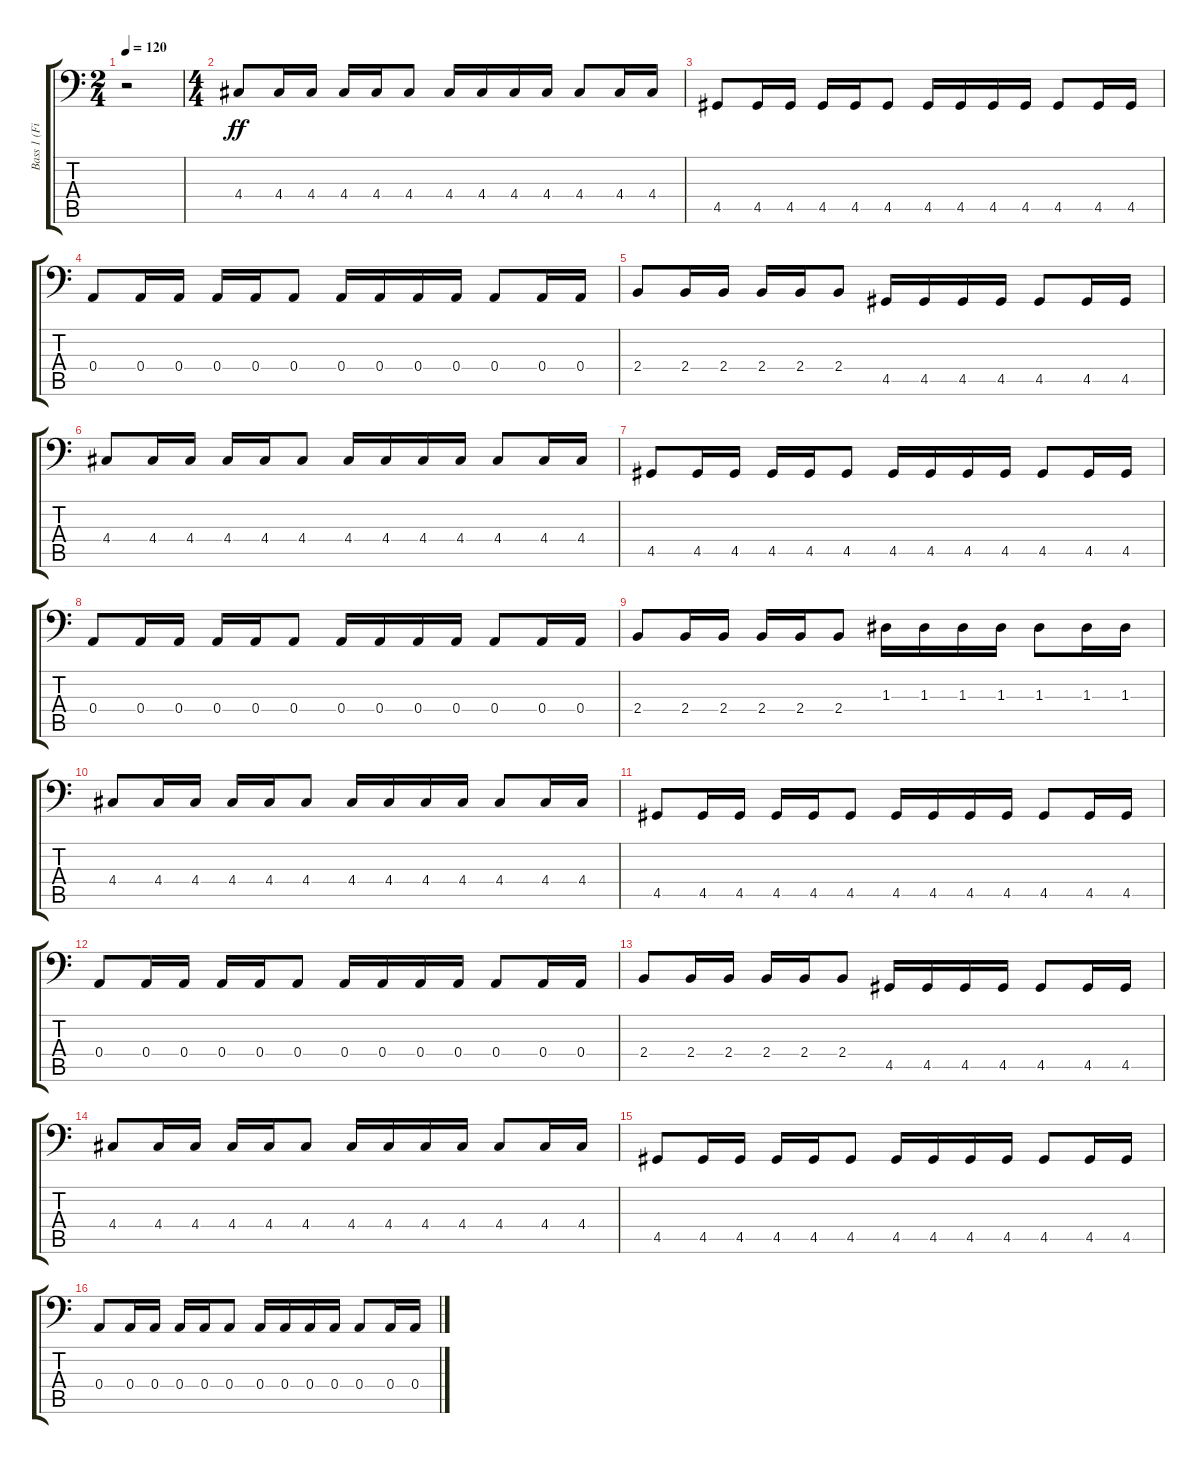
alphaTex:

\track ("Bass 1 (Finger)" "Bass 1 (Fi") {instrument electricbassfinger}
\staff {score tabs}
\tuning (C3 G2 D2 A1 E1 B0) {hide}
\ts (2 4)
\tempo 120
\clef f4
\ks c
r.2{dy ff} |
\ts (4 4)
4.4.8 4.4.16 4.4.16 4.4.16 4.4.16 4.4.8 4.4.16 4.4.16 4.4.16 4.4.16 4.4.8 4.4.16 4.4.16 |
4.5.8 4.5.16 4.5.16 4.5.16 4.5.16 4.5.8 4.5.16 4.5.16 4.5.16 4.5.16 4.5.8 4.5.16 4.5.16 |
0.4.8 0.4.16 0.4.16 0.4.16 0.4.16 0.4.8 0.4.16 0.4.16 0.4.16 0.4.16 0.4.8 0.4.16 0.4.16 |
2.4.8 2.4.16 2.4.16 2.4.16 2.4.16 2.4.8 4.5.16 4.5.16 4.5.16 4.5.16 4.5.8 4.5.16 4.5.16 |
4.4.8 4.4.16 4.4.16 4.4.16 4.4.16 4.4.8 4.4.16 4.4.16 4.4.16 4.4.16 4.4.8 4.4.16 4.4.16 |
4.5.8 4.5.16 4.5.16 4.5.16 4.5.16 4.5.8 4.5.16 4.5.16 4.5.16 4.5.16 4.5.8 4.5.16 4.5.16 |
0.4.8 0.4.16 0.4.16 0.4.16 0.4.16 0.4.8 0.4.16 0.4.16 0.4.16 0.4.16 0.4.8 0.4.16 0.4.16 |
2.4.8 2.4.16 2.4.16 2.4.16 2.4.16 2.4.8 1.3.16 1.3.16 1.3.16 1.3.16 1.3.8 1.3.16 1.3.16 |
4.4.8 4.4.16 4.4.16 4.4.16 4.4.16 4.4.8 4.4.16 4.4.16 4.4.16 4.4.16 4.4.8 4.4.16 4.4.16 |
4.5.8 4.5.16 4.5.16 4.5.16 4.5.16 4.5.8 4.5.16 4.5.16 4.5.16 4.5.16 4.5.8 4.5.16 4.5.16 |
0.4.8 0.4.16 0.4.16 0.4.16 0.4.16 0.4.8 0.4.16 0.4.16 0.4.16 0.4.16 0.4.8 0.4.16 0.4.16 |
2.4.8 2.4.16 2.4.16 2.4.16 2.4.16 2.4.8 4.5.16 4.5.16 4.5.16 4.5.16 4.5.8 4.5.16 4.5.16 |
4.4.8 4.4.16 4.4.16 4.4.16 4.4.16 4.4.8 4.4.16 4.4.16 4.4.16 4.4.16 4.4.8 4.4.16 4.4.16 |
4.5.8 4.5.16 4.5.16 4.5.16 4.5.16 4.5.8 4.5.16 4.5.16 4.5.16 4.5.16 4.5.8 4.5.16 4.5.16 |
0.4.8 0.4.16 0.4.16 0.4.16 0.4.16 0.4.8 0.4.16 0.4.16 0.4.16 0.4.16 0.4.8 0.4.16 0.4.16
